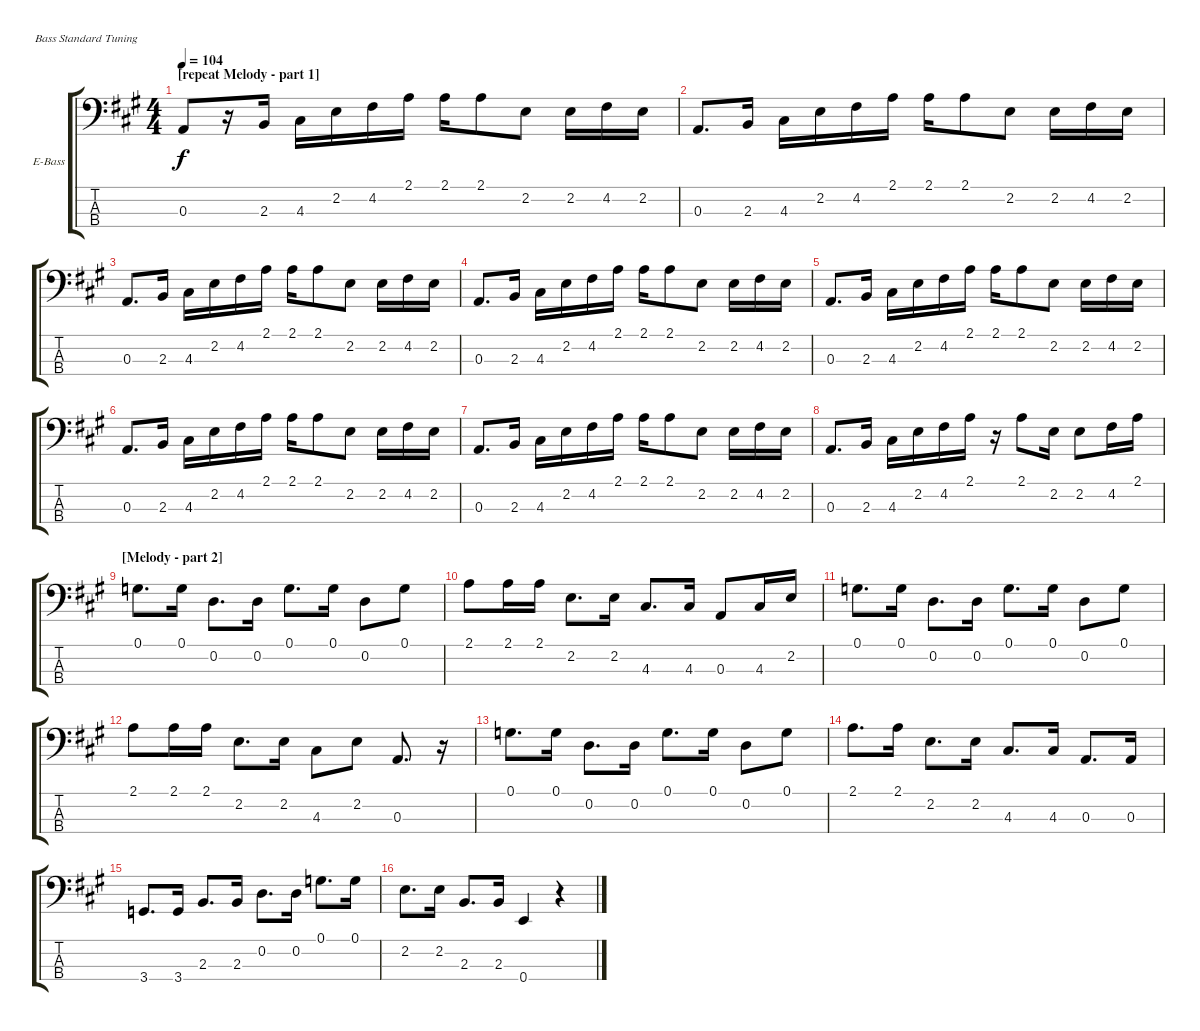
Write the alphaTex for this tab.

\bracketExtendMode groupsimilarinstruments
\firstSystemTrackNameOrientation horizontal
\otherSystemsTrackNameOrientation horizontal
\track ("Bass" "E-Bass") {instrument electricbassfinger}
\staff {score tabs}
\tuning (G2 D2 A1 E1)
\ts (4 4)
\section ("" "[repeat Melody - part 1]")
\tempo 104
\clef f4
\ks a
0.3.8{dy f} r.16 2.3.16 4.3.16 2.2.16 4.2.16 2.1.16 2.1.16 2.1.8 2.2.8 2.2.16 4.2.16 2.2.16 |
0.3.8{d} 2.3.16 4.3.16 2.2.16 4.2.16 2.1.16 2.1.16 2.1.8 2.2.8 2.2.16 4.2.16 2.2.16 |
0.3.8{d} 2.3.16 4.3.16 2.2.16 4.2.16 2.1.16 2.1.16 2.1.8 2.2.8 2.2.16 4.2.16 2.2.16 |
0.3.8{d} 2.3.16 4.3.16 2.2.16 4.2.16 2.1.16 2.1.16 2.1.8 2.2.8 2.2.16 4.2.16 2.2.16 |
0.3.8{d} 2.3.16 4.3.16 2.2.16 4.2.16 2.1.16 2.1.16 2.1.8 2.2.8 2.2.16 4.2.16 2.2.16 |
0.3.8{d} 2.3.16 4.3.16 2.2.16 4.2.16 2.1.16 2.1.16 2.1.8 2.2.8 2.2.16 4.2.16 2.2.16 |
0.3.8{d} 2.3.16 4.3.16 2.2.16 4.2.16 2.1.16 2.1.16 2.1.8 2.2.8 2.2.16 4.2.16 2.2.16 |
0.3.8{d} 2.3.16 4.3.16 2.2.16 4.2.16 2.1.16 r.16 2.1.8 2.2.16 2.2.8 4.2.16 2.1.16 |
\section ("" "[Melody - part 2]")
0.1.8{d} 0.1.16 0.2.8{d} 0.2.16 0.1.8{d} 0.1.16 0.2.8 0.1.8 |
2.1.8 2.1.16 2.1.16 2.2.8{d} 2.2.16 4.3.8{d} 4.3.16 0.3.8 4.3.16 2.2.16 |
0.1.8{d} 0.1.16 0.2.8{d} 0.2.16 0.1.8{d} 0.1.16 0.2.8 0.1.8 |
2.1.8 2.1.16 2.1.16 2.2.8{d} 2.2.16 4.3.8 2.2.8 0.3.8{d} r.16 |
0.1.8{d} 0.1.16 0.2.8{d} 0.2.16 0.1.8{d} 0.1.16 0.2.8 0.1.8 |
2.1.8{d} 2.1.16 2.2.8{d} 2.2.16 4.3.8{d} 4.3.16 0.3.8{d} 0.3.16 |
3.4.8{d} 3.4.16 2.3.8{d} 2.3.16 0.2.8{d} 0.2.16 0.1.8{d} 0.1.16 |
2.2.8{d} 2.2.16 2.3.8{d} 2.3.16 0.4.4 r.4
